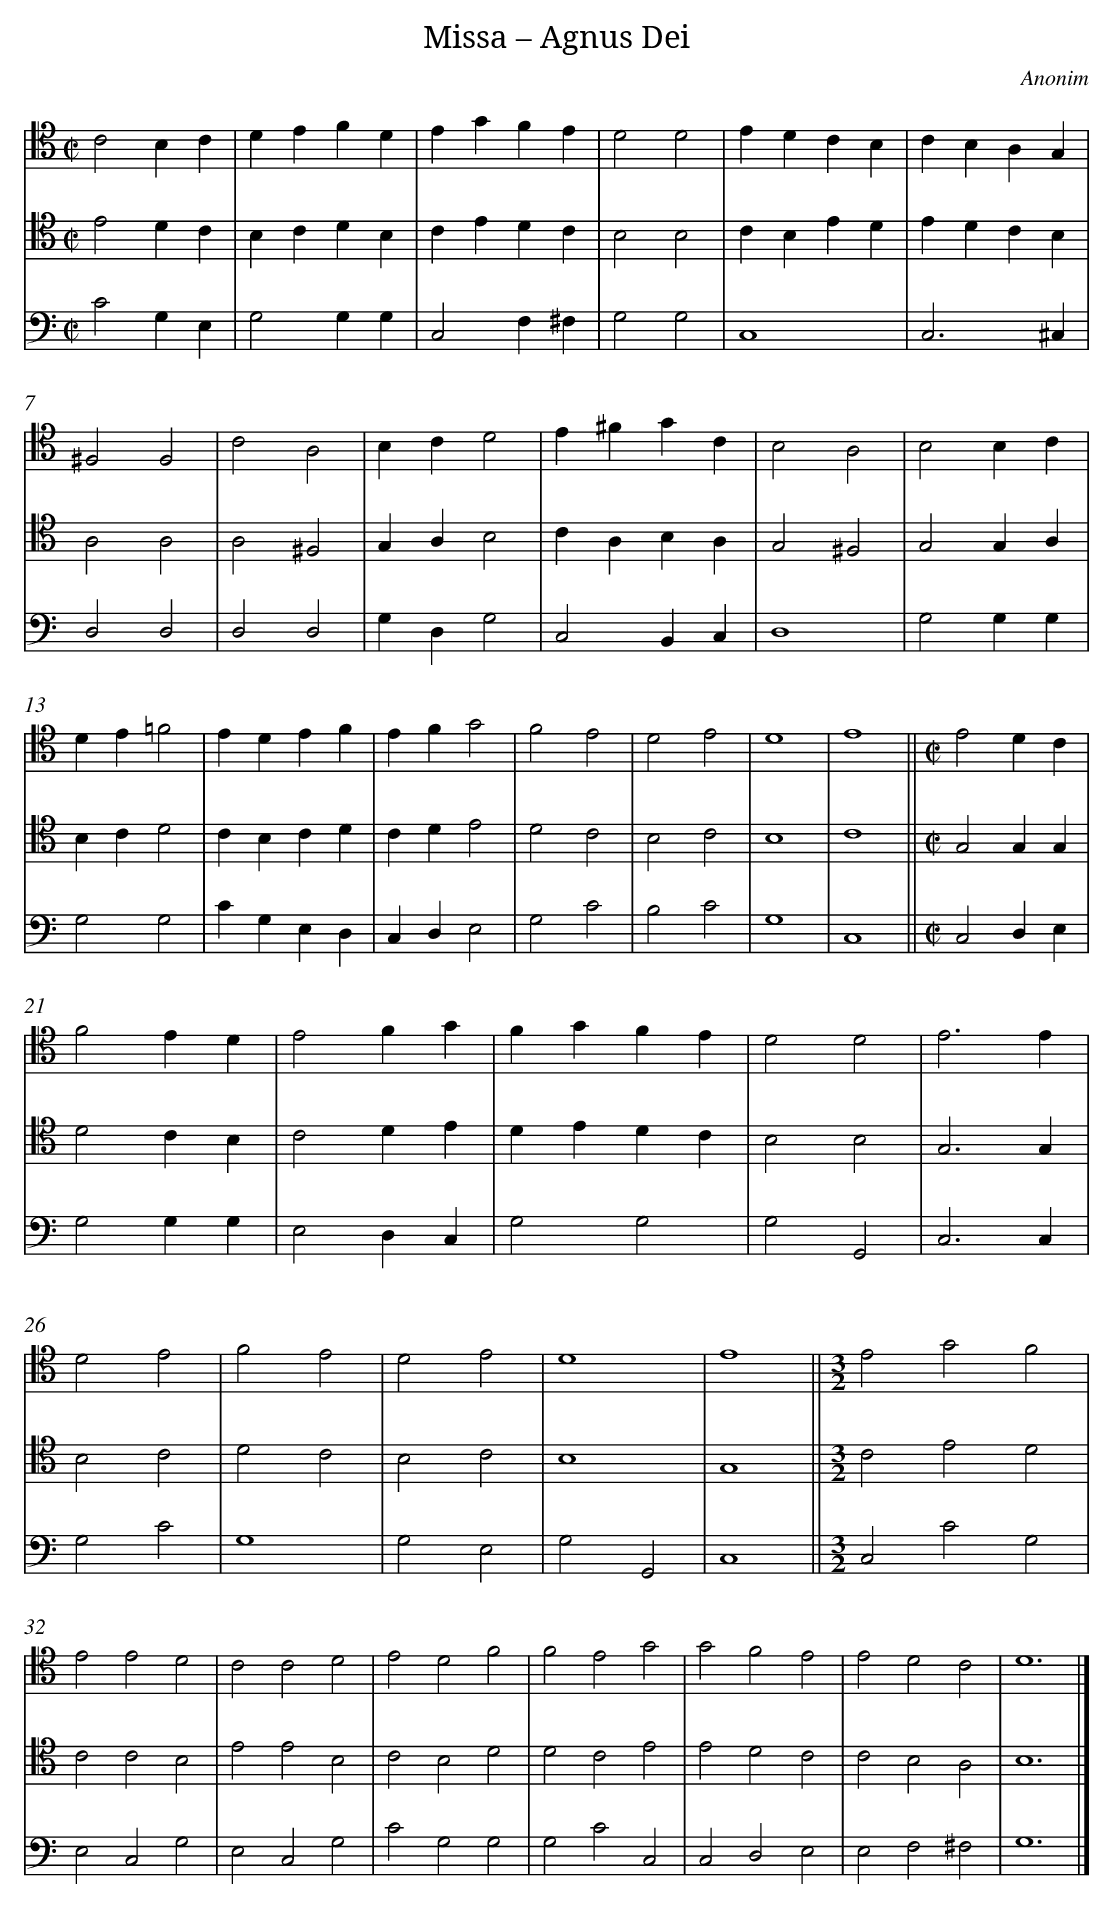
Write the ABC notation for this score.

X:1
T: Missa – Agnus Dei
C: Anonim
L: 1/4
M: C|
V: 1 clef=tenor
V: 2 clef=tenor
V: 3 clef=bass
K: C
[V:1] C2B,C |
[V:2] E2DC |
[V:3] C2G,E, |
[V:1] DEFD |
[V:2] B,CDB, |
[V:3] G,2G,G, |
[V:1] EGFE |
[V:2] CEDC |
[V:3] C,2F,^F, |
[V:1] D2D2 |
[V:2] B,2B,2 |
[V:3] G,2G,2 |
[V:1] EDCB, |
[V:2] CB,ED |
[V:3] C,4 |
[V:1] CB,A,G, |
[V:2] EDCB, |
[V:3] C,3^C, |
[V:1] ^F,2F,2 |
[V:2] A,2A,2 |
[V:3] D,2D,2 |
[V:1] C2A,2 |
[V:2] A,2^F,2 |
[V:3] D,2D,2 |
[V:1] B,CD2 |
[V:2] G,A,B,2 |
[V:3] G,D,G,2 |
[V:1] E^FGC |
[V:2] CA,B,A, |
[V:3] C,2B,,C, |
[V:1] B,2A,2 |
[V:2] G,2^F,2 |
[V:3] D,4 |
[V:1] B,2B,C |
[V:2] G,2G,A, |
[V:3] G,2G,G, |
[V:1] DE=F2 |
[V:2] B,CD2 |
[V:3] G,2G,2 |
[V:1] EDEF |
[V:2] CB,CD |
[V:3] CG,E,D, |
[V:1] EFG2 |
[V:2] CDE2 |
[V:3] C,D,E,2 |
[V:1] F2E2 |
[V:2] D2C2 |
[V:3] G,2C2 |
[V:1] D2E2 |
[V:2] B,2C2 |
[V:3] B,2C2 |
[V:1] D4 |
[V:2] B,4 |
[V:3] G,4 |
[V:1] E4 ||
[V:2] C4 ||
[V:3] C,4 ||
[V:1] [M:C|]E2DC |
[V:2] [M:C|]G,2G,G, |
[V:3] [M:C|]C,2D,E, |
[V:1] F2ED |
[V:2] D2CB, |
[V:3] G,2G,G, |
[V:1] E2FG |
[V:2] C2DE |
[V:3] E,2D,C, |
[V:1] FGFE |
[V:2] DEDC |
[V:3] G,2G,2 |
[V:1] D2D2 |
[V:2] B,2B,2 |
[V:3] G,2G,,2 |
[V:1] E3E |
[V:2] G,3G, |
[V:3] C,3C, |
[V:1] D2E2 |
[V:2] B,2C2 |
[V:3] G,2C2 |
[V:1] F2E2 |
[V:2] D2C2 |
[V:3] G,4 |
[V:1] D2E2 |
[V:2] B,2C2 |
[V:3] G,2E,2 |
[V:1] D4 |
[V:2] B,4 |
[V:3] G,2G,,2 |
[V:1] E4 ||
[V:2] G,4 ||
[V:3] C,4 ||
[V:1] [M:3/2]E2G2F2 |
[V:2] [M:3/2]C2E2D2 |
[V:3] [M:3/2]C,2C2G,2 |
[V:1] E2E2D2 |
[V:2] C2C2B,2 |
[V:3] E,2C,2G,2 |
[V:1] C2C2D2 |
[V:2] E2E2B,2 |
[V:3] E,2C,2G,2 |
[V:1] E2D2F2 |
[V:2] C2B,2D2 |
[V:3] C2G,2G,2 |
[V:1] F2E2G2 |
[V:2] D2C2E2 |
[V:3] G,2C2C,2 |
[V:1] G2F2 [|]
[V:2] E2D2 [|]
[V:3] C,2D,2 [|]
[V:1] E2 [I:setbarnb 37]|
[V:2] C2 |
[V:3] E,2 |
[V:1] E2D2C2 |
[V:2] C2B,2A,2 |
[V:3] E,2F,2^F,2 |
[V:1] D6 |]
[V:2] B,6 |]
[V:3] G,6 |]
